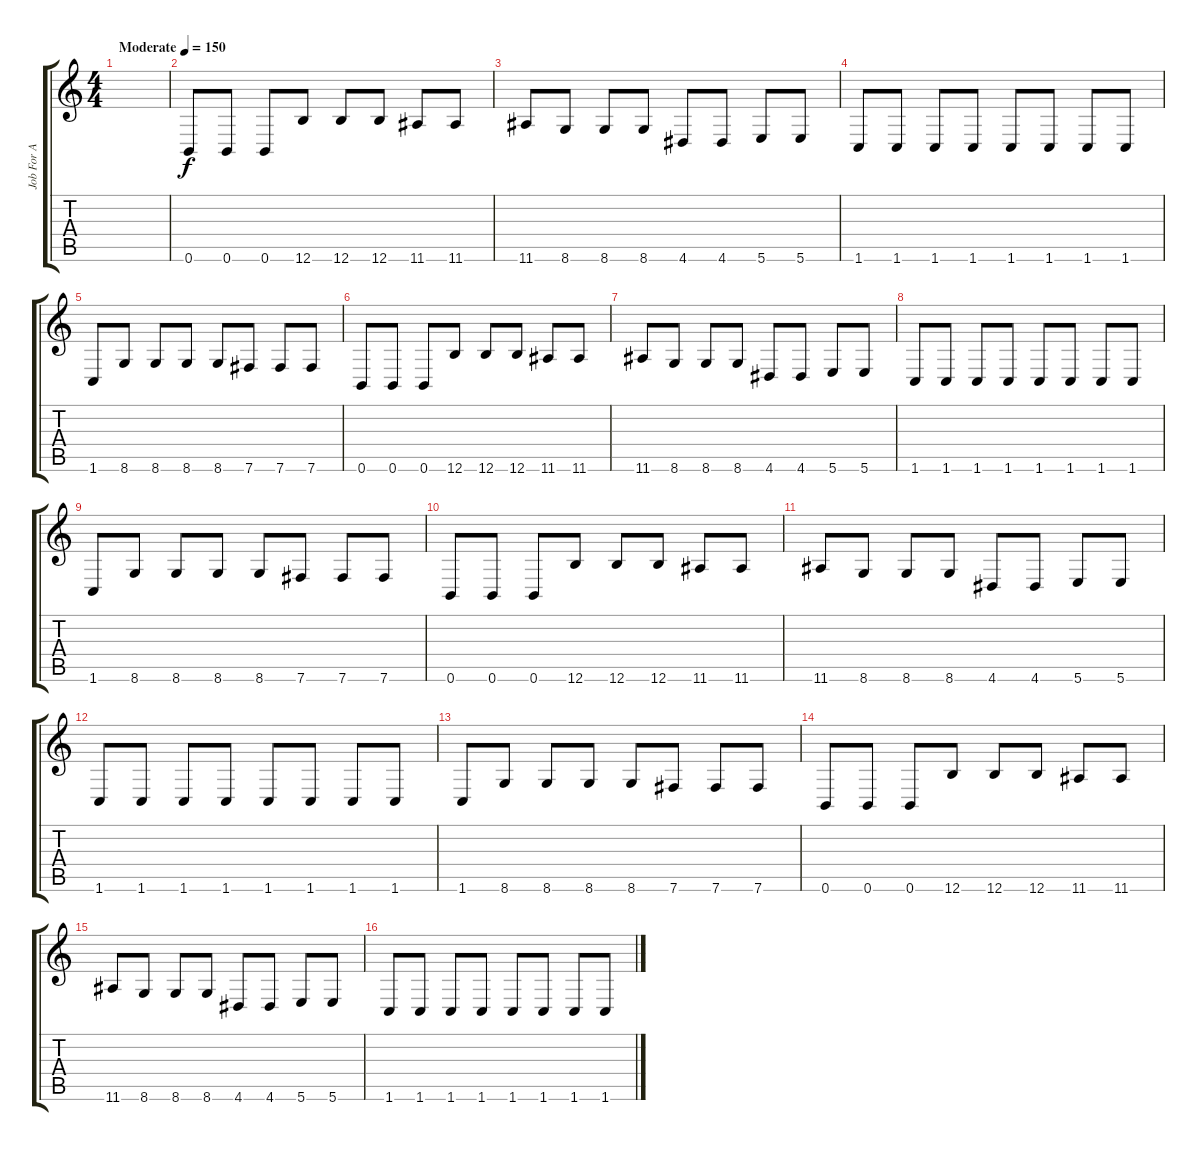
\track ("Job For A Tyler" "Job For A ") {instrument overdrivenguitar}
\staff {score tabs}
\tuning (Db4 Ab3 E3 B2 Gb2 B1) {hide}
\ts (4 4)
\tempo (150 "Moderate")
\clef g2
\ks c
|
0.6.8 0.6.8 0.6.8 12.6.8 12.6.8 12.6.8 11.6.8 11.6.8 |
11.6.8 8.6.8 8.6.8 8.6.8 4.6.8 4.6.8 5.6.8 5.6.8 |
1.6.8 1.6.8 1.6.8 1.6.8 1.6.8 1.6.8 1.6.8 1.6.8 |
1.6.8 8.6.8 8.6.8 8.6.8 8.6.8 7.6.8 7.6.8 7.6.8 |
0.6.8 0.6.8 0.6.8 12.6.8 12.6.8 12.6.8 11.6.8 11.6.8 |
11.6.8 8.6.8 8.6.8 8.6.8 4.6.8 4.6.8 5.6.8 5.6.8 |
1.6.8 1.6.8 1.6.8 1.6.8 1.6.8 1.6.8 1.6.8 1.6.8 |
1.6.8 8.6.8 8.6.8 8.6.8 8.6.8 7.6.8 7.6.8 7.6.8 |
0.6.8 0.6.8 0.6.8 12.6.8 12.6.8 12.6.8 11.6.8 11.6.8 |
11.6.8 8.6.8 8.6.8 8.6.8 4.6.8 4.6.8 5.6.8 5.6.8 |
1.6.8 1.6.8 1.6.8 1.6.8 1.6.8 1.6.8 1.6.8 1.6.8 |
1.6.8 8.6.8 8.6.8 8.6.8 8.6.8 7.6.8 7.6.8 7.6.8 |
0.6.8 0.6.8 0.6.8 12.6.8 12.6.8 12.6.8 11.6.8 11.6.8 |
11.6.8 8.6.8 8.6.8 8.6.8 4.6.8 4.6.8 5.6.8 5.6.8 |
1.6.8 1.6.8 1.6.8 1.6.8 1.6.8 1.6.8 1.6.8 1.6.8
